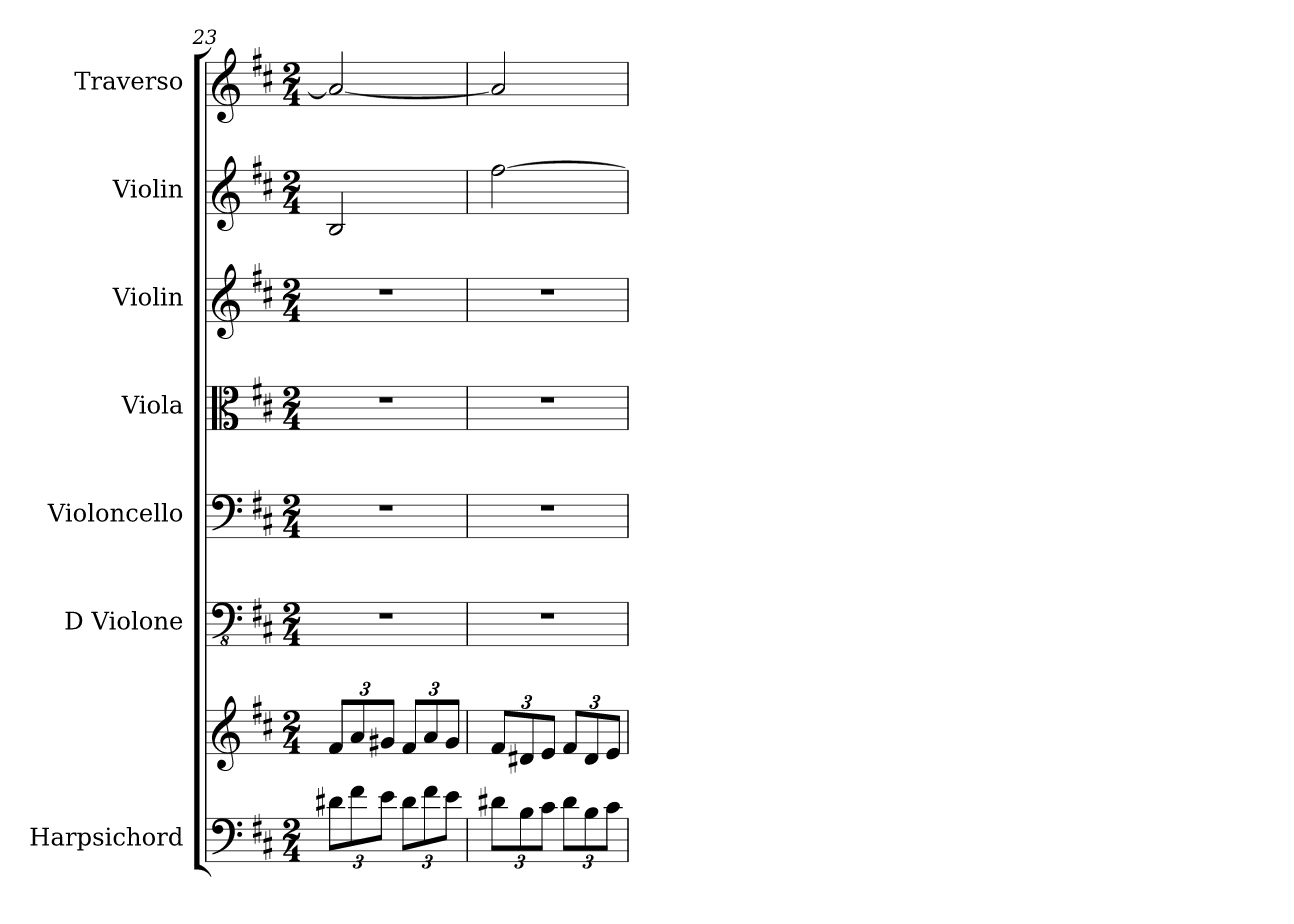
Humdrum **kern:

**kern	**kern	**kern	**kern	**kern	**kern	**kern	**kern
*part7	*part7	*part6	*part5	*part4	*part3	*part2	*part1
*staff8	*staff7	*staff6	*staff5	*staff4	*staff3	*staff2	*staff1
*I"Harpsichord	*	*I"D Violone	*I"Violoncello	*I"Viola	*I"Violin	*I"Violin	*I"Traverso
*I'Hch.	*	*I'D Vne.	*I'Vc.	*I'Vla.	*I'Vln.	*I'Vln.	*I'Trv.
*clefF4	*clefG2	*clefFv4	*clefF4	*clefC3	*clefG2	*clefG2	*clefG2
*	*	*ITrd7c12	*	*	*	*	*
*k[f#c#]	*k[f#c#]	*k[f#c#]	*k[f#c#]	*k[f#c#]	*k[f#c#]	*k[f#c#]	*k[f#c#]
*M2/4	*M2/4	*M2/4	*M2/4	*M2/4	*M2/4	*M2/4	*M2/4
*Xbrackettup	*Xbrackettup	*	*	*	*	*	*
=23	=23	=23	=23	=23	=23	=23	=23
12d#X\L	12f#/L	2r	2r	2r	2r	2B/	2a/_
12f#\	12a/	.	.	.	.	.	.
12e\J	12g#X/J	.	.	.	.	.	.
12d#\L	12f#/L	.	.	.	.	.	.
12f#\	12a/	.	.	.	.	.	.
12e\J	12g#/J	.	.	.	.	.	.
!!LO:PB:g=z
=24	=24	=24	=24	=24	=24	=24	=24
12d#X\L	12f#/L	2r	2r	2r	2r	[2ff#\	2a/]
12B\	12d#X/	.	.	.	.	.	.
12c#\J	12e/J	.	.	.	.	.	.
12d#\L	12f#/L	.	.	.	.	.	.
12B\	12d#/	.	.	.	.	.	.
12c#\J	12e/J	.	.	.	.	.	.
=	=	=	=	=	=	=	=
*-	*-	*-	*-	*-	*-	*-	*-
